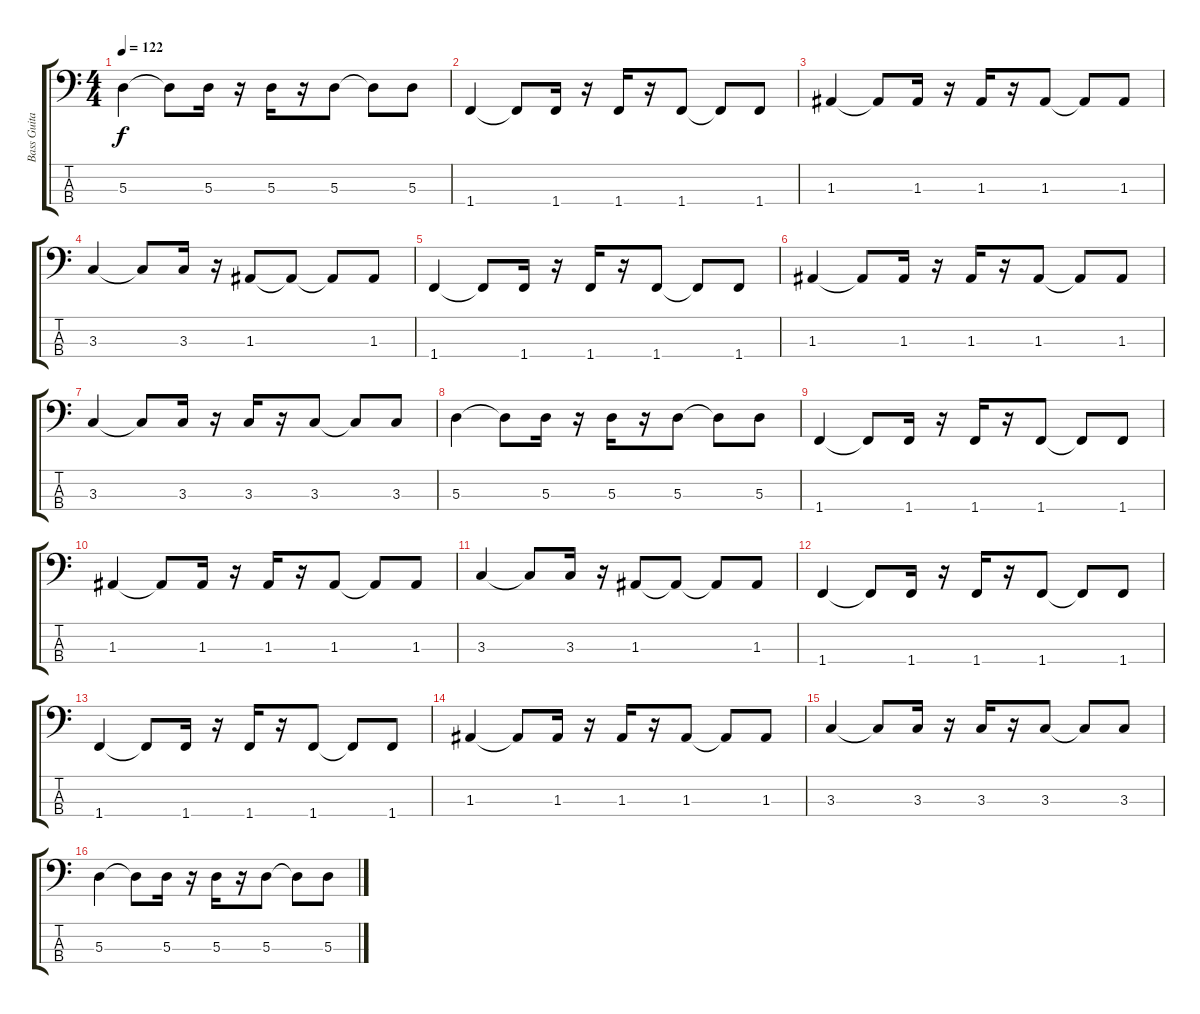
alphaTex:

\track ("Bass Guitar" "Bass Guita") {instrument electricbassfinger}
\staff {score tabs}
\tuning (G2 D2 A1 E1) {hide}
\ts (4 4)
\tempo 122
\clef f4
\ks c
5.3.4{dy f} 5.3{t}.8 5.3.16 r.16 5.3.16 r.16 5.3.8 5.3{t}.8 5.3.8 |
1.4.4 1.4{t}.8 1.4.16 r.16 1.4.16 r.16 1.4.8 1.4{t}.8 1.4.8 |
1.3.4 1.3{t}.8 1.3.16 r.16 1.3.16 r.16 1.3.8 1.3{t}.8 1.3.8 |
3.3.4 3.3{t}.8 3.3.16 r.16 1.3.8 1.3{t}.8 1.3{t}.8 1.3.8 |
1.4.4 1.4{t}.8 1.4.16 r.16 1.4.16 r.16 1.4.8 1.4{t}.8 1.4.8 |
1.3.4 1.3{t}.8 1.3.16 r.16 1.3.16 r.16 1.3.8 1.3{t}.8 1.3.8 |
3.3.4 3.3{t}.8 3.3.16 r.16 3.3.16 r.16 3.3.8 3.3{t}.8 3.3.8 |
5.3.4 5.3{t}.8 5.3.16 r.16 5.3.16 r.16 5.3.8 5.3{t}.8 5.3.8 |
1.4.4 1.4{t}.8 1.4.16 r.16 1.4.16 r.16 1.4.8 1.4{t}.8 1.4.8 |
1.3.4 1.3{t}.8 1.3.16 r.16 1.3.16 r.16 1.3.8 1.3{t}.8 1.3.8 |
3.3.4 3.3{t}.8 3.3.16 r.16 1.3.8 1.3{t}.8 1.3{t}.8 1.3.8 |
1.4.4 1.4{t}.8 1.4.16 r.16 1.4.16 r.16 1.4.8 1.4{t}.8 1.4.8 |
1.4.4 1.4{t}.8 1.4.16 r.16 1.4.16 r.16 1.4.8 1.4{t}.8 1.4.8 |
1.3.4 1.3{t}.8 1.3.16 r.16 1.3.16 r.16 1.3.8 1.3{t}.8 1.3.8 |
3.3.4 3.3{t}.8 3.3.16 r.16 3.3.16 r.16 3.3.8 3.3{t}.8 3.3.8 |
5.3.4 5.3{t}.8 5.3.16 r.16 5.3.16 r.16 5.3.8 5.3{t}.8 5.3.8
